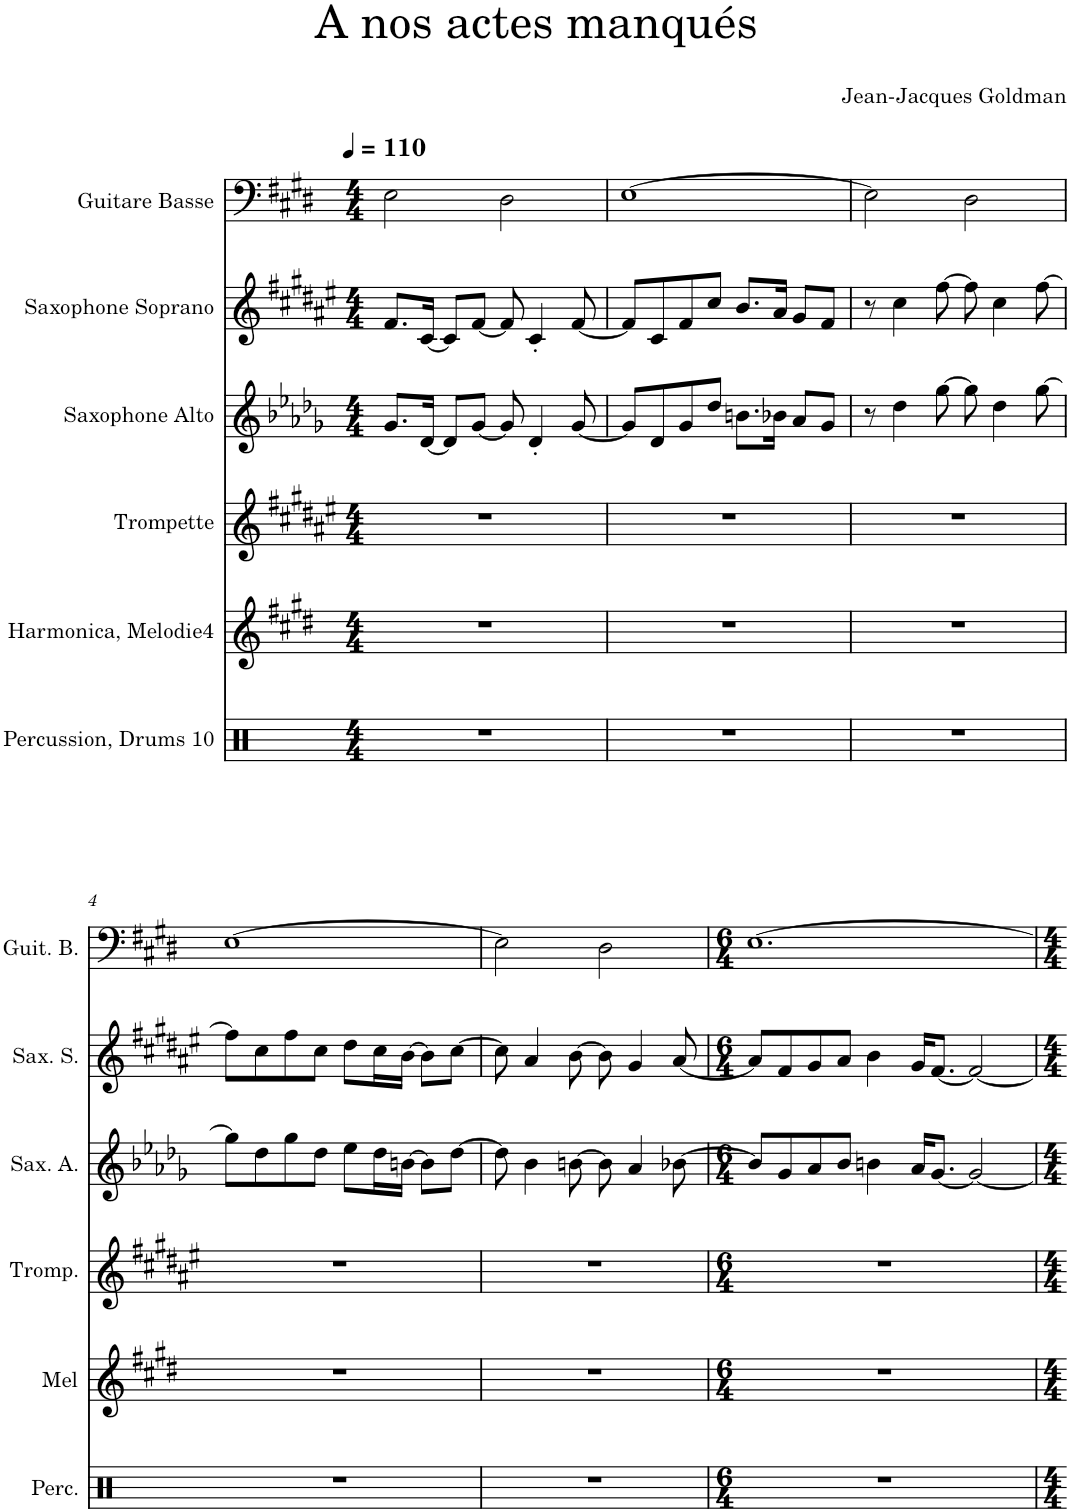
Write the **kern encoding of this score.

**kern	**kern	**kern	**kern	**kern	**kern
*part6	*part5	*part4	*part3	*part2	*part1
*staff6	*staff5	*staff4	*staff3	*staff2	*staff1
*I"Percussion, Drums 10	*I"Harmonica, Melodie4	*I"Trompette	*I"Saxophone Alto	*I"Saxophone Soprano	*I"Guitare Basse
*I'Perc.	*I'Mel	*I'Tromp.	*I'Sax. A.	*I'Sax. S.	*I'Guit. B.
*clefX	*clefG2	*clefG2	*clefG2	*clefG2	*clefF4
*	*	*Trd1c2	*Trd5c9	*Trd1c2	*Trd7c12
*k[]	*k[f#c#g#d#]	*k[f#c#g#d#a#e#]	*k[b-e-a-d-g-]	*k[f#c#g#d#a#e#]	*k[f#c#g#d#]
*M4/4	*M4/4	*M4/4	*M4/4	*M4/4	*M4/4
*MM110	*MM110	*MM110	*MM110	*MM110	*MM110
=1	=1	=1	=1	=1	=1
1r	1r	1r	8.g-/L	8.f#/L	2E\
.	.	.	[16d-/Jk	[16c#/Jk	.
.	.	.	8d-/L]	8c#/L]	.
.	.	.	[8g-/J	[8f#/J	.
.	.	.	8g-/]	8f#/]	2D#\
.	.	.	4d-'/	4c#'/	.
.	.	.	[8g-/	[8f#/	.
=2	=2	=2	=2	=2	=2
1r	1r	1r	8g-/L]	8f#/L]	[1E
.	.	.	8d-/	8c#/	.
.	.	.	8g-/	8f#/	.
.	.	.	8dd-/J	8cc#/J	.
.	.	.	8.bn\L	8.b/L	.
.	.	.	16b-X\Jk	16a#/Jk	.
.	.	.	8a-/L	8g#/L	.
.	.	.	8g-/J	8f#/J	.
=3	=3	=3	=3	=3	=3
1r	1r	1r	8r	8r	2E\]
.	.	.	4dd-\	4cc#\	.
.	.	.	[8gg-\	[8ff#\	.
.	.	.	8gg-\]	8ff#\]	2D#\
.	.	.	4dd-\	4cc#\	.
.	.	.	[8gg-\	[8ff#\	.
!!LO:LB:g=z
=4	=4	=4	=4	=4	=4
1r	1r	1r	8gg-\L]	8ff#\L]	[1E
.	.	.	8dd-\	8cc#\	.
.	.	.	8gg-\	8ff#\	.
.	.	.	8dd-\J	8cc#\J	.
.	.	.	8ee-\L	8dd#\L	.
.	.	.	16dd-\L	16cc#\L	.
.	.	.	[16bn\JJ	[16b\JJ	.
.	.	.	8b\L]	8b\L]	.
.	.	.	[8dd-\J	[8cc#\J	.
=5	=5	=5	=5	=5	=5
1r	1r	1r	8dd-\]	8cc#\]	2E\]
.	.	.	4b-\	4a#/	.
.	.	.	[8bn\	[8b\	.
.	.	.	8b\]	8b\]	2D#\
.	.	.	4a-/	4g#/	.
.	.	.	[8b-X\	[8a#/	.
=6	=6	=6	=6	=6	=6
*M6/4	*M6/4	*M6/4	*M6/4	*M6/4	*M6/4
1.r	1.r	1.r	8b-/L]	8a#/L]	[1.E
.	.	.	8g-/	8f#/	.
.	.	.	8a-/	8g#/	.
.	.	.	8b-/J	8a#/J	.
.	.	.	4bn\	4b\	.
.	.	.	16a-/KL	16g#/KL	.
.	.	.	[8.g-/J	[8.f#/J	.
.	.	.	2g-/_	2f#/_	.
=	=	=	=	=	=
*-	*-	*-	*-	*-	*-
